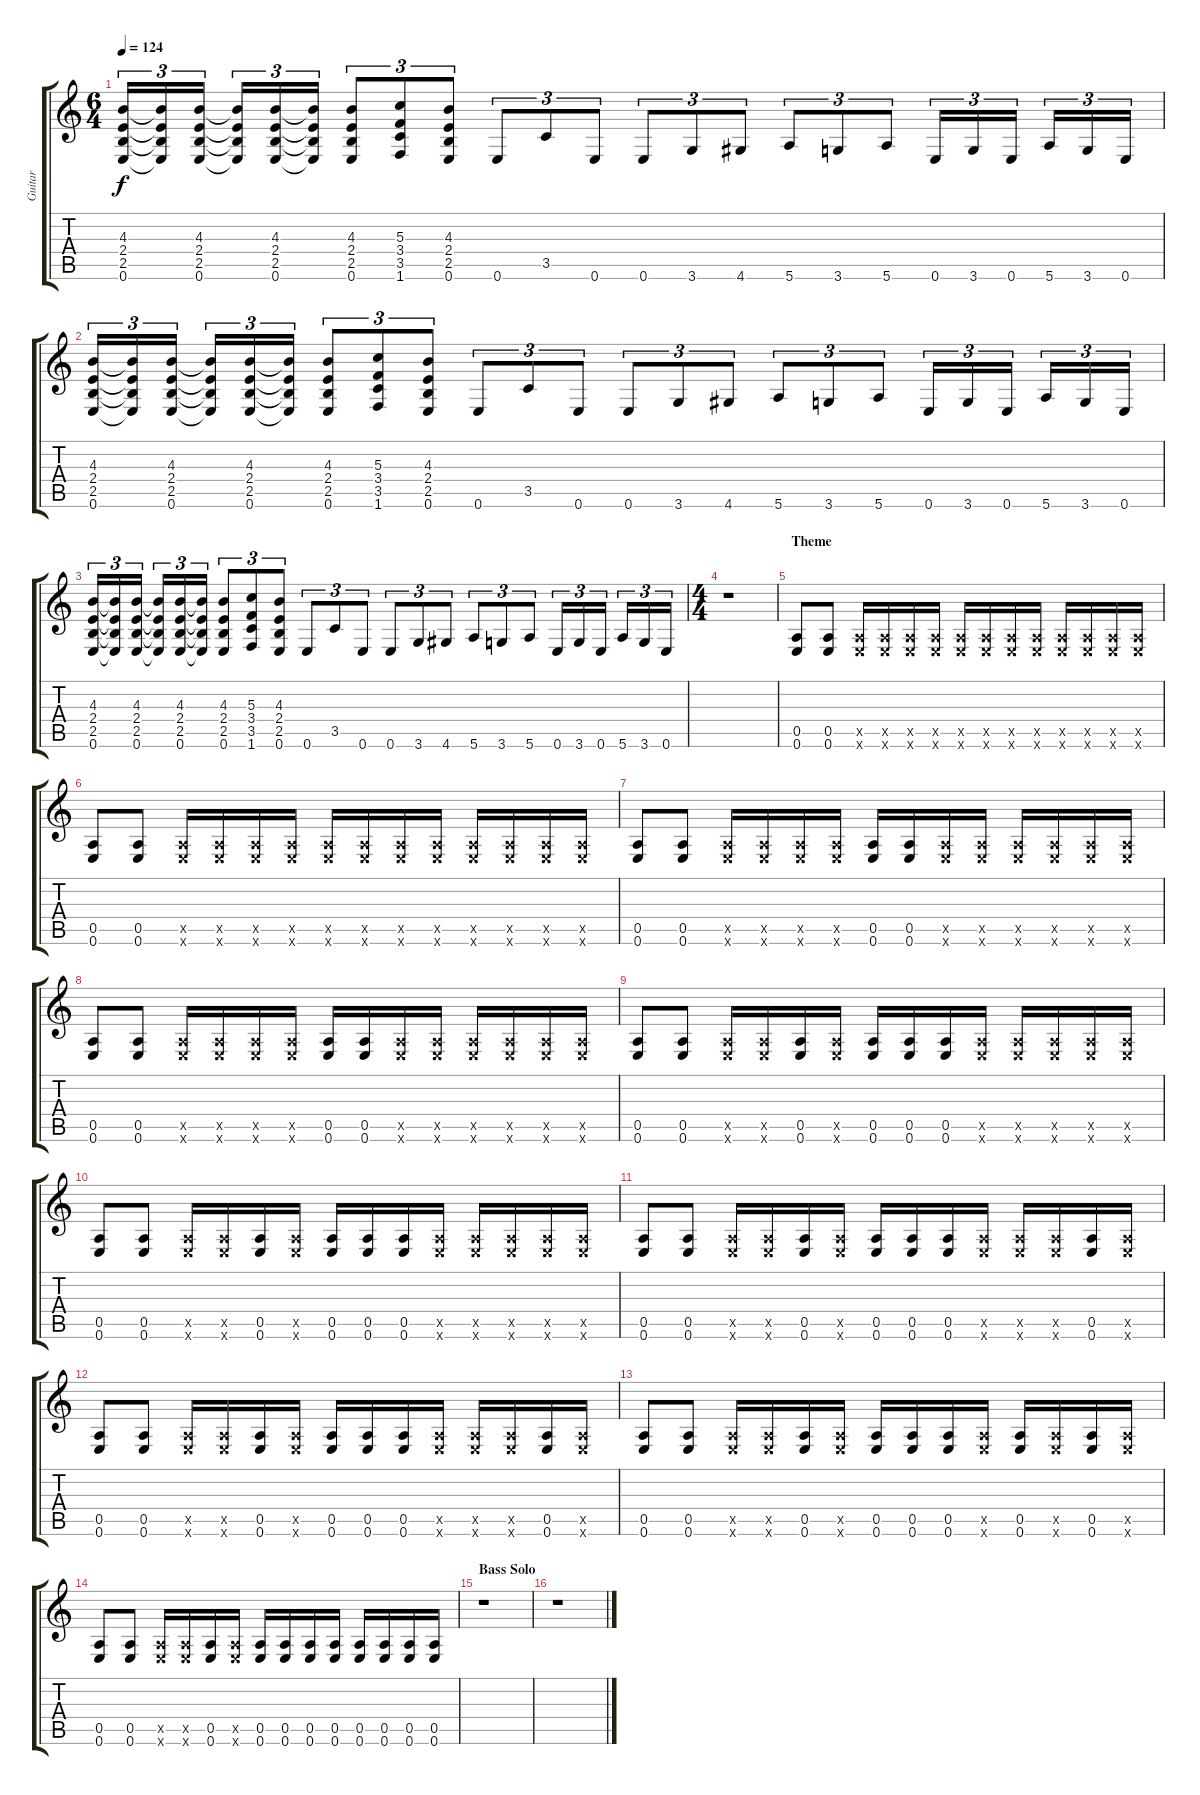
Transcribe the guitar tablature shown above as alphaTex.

\track ("Guitar" "Guitar") {instrument distortionguitar}
\staff {score tabs}
\tuning (E4 B3 G3 D3 A2 E2) {hide}
\ts (6 4)
\tempo 124
\clef g2
\ks c
(4.3 2.4 2.5 0.6).16{tu (3 2) dy f} (4.3{t} 2.4{t} 2.5{t} 0.6{t}).16{tu (3 2)} (4.3 2.4 2.5 0.6).16{tu (3 2)} (4.3{t} 2.4{t} 2.5{t} 0.6{t}).16{tu (3 2)} (4.3 2.4 2.5 0.6).16{tu (3 2)} (4.3{t} 2.4{t} 2.5{t} 0.6{t}).16{tu (3 2)} (4.3 2.4 2.5 0.6).8{tu (3 2)} (5.3 3.4 3.5 1.6).8{tu (3 2)} (4.3 2.4 2.5 0.6).8{tu (3 2)} 0.6.8{tu (3 2)} 3.5.8{tu (3 2)} 0.6.8{tu (3 2)} 0.6.8{tu (3 2)} 3.6.8{tu (3 2)} 4.6.8{tu (3 2)} 5.6.8{tu (3 2)} 3.6.8{tu (3 2)} 5.6.8{tu (3 2)} 0.6.16{tu (3 2)} 3.6.16{tu (3 2)} 0.6.16{tu (3 2)} 5.6.16{tu (3 2)} 3.6.16{tu (3 2)} 0.6.16{tu (3 2)} |
(4.3 2.4 2.5 0.6).16{tu (3 2)} (4.3{t} 2.4{t} 2.5{t} 0.6{t}).16{tu (3 2)} (4.3 2.4 2.5 0.6).16{tu (3 2)} (4.3{t} 2.4{t} 2.5{t} 0.6{t}).16{tu (3 2)} (4.3 2.4 2.5 0.6).16{tu (3 2)} (4.3{t} 2.4{t} 2.5{t} 0.6{t}).16{tu (3 2)} (4.3 2.4 2.5 0.6).8{tu (3 2)} (5.3 3.4 3.5 1.6).8{tu (3 2)} (4.3 2.4 2.5 0.6).8{tu (3 2)} 0.6.8{tu (3 2)} 3.5.8{tu (3 2)} 0.6.8{tu (3 2)} 0.6.8{tu (3 2)} 3.6.8{tu (3 2)} 4.6.8{tu (3 2)} 5.6.8{tu (3 2)} 3.6.8{tu (3 2)} 5.6.8{tu (3 2)} 0.6.16{tu (3 2)} 3.6.16{tu (3 2)} 0.6.16{tu (3 2)} 5.6.16{tu (3 2)} 3.6.16{tu (3 2)} 0.6.16{tu (3 2)} |
(4.3 2.4 2.5 0.6).16{tu (3 2)} (4.3{t} 2.4{t} 2.5{t} 0.6{t}).16{tu (3 2)} (4.3 2.4 2.5 0.6).16{tu (3 2)} (4.3{t} 2.4{t} 2.5{t} 0.6{t}).16{tu (3 2)} (4.3 2.4 2.5 0.6).16{tu (3 2)} (4.3{t} 2.4{t} 2.5{t} 0.6{t}).16{tu (3 2)} (4.3 2.4 2.5 0.6).8{tu (3 2)} (5.3 3.4 3.5 1.6).8{tu (3 2)} (4.3 2.4 2.5 0.6).8{tu (3 2)} 0.6.8{tu (3 2)} 3.5.8{tu (3 2)} 0.6.8{tu (3 2)} 0.6.8{tu (3 2)} 3.6.8{tu (3 2)} 4.6.8{tu (3 2)} 5.6.8{tu (3 2)} 3.6.8{tu (3 2)} 5.6.8{tu (3 2)} 0.6.16{tu (3 2)} 3.6.16{tu (3 2)} 0.6.16{tu (3 2)} 5.6.16{tu (3 2)} 3.6.16{tu (3 2)} 0.6.16{tu (3 2)} |
\ts (4 4)
r.1 |
\section ("" "Theme")
(0.5 0.6).8 (0.5 0.6).8 (0.5{x} 0.6{x}).16 (0.5{x} 0.6{x}).16 (0.5{x} 0.6{x}).16 (0.5{x} 0.6{x}).16 (0.5{x} 0.6{x}).16 (0.5{x} 0.6{x}).16 (0.5{x} 0.6{x}).16 (0.5{x} 0.6{x}).16 (0.5{x} 0.6{x}).16 (0.5{x} 0.6{x}).16 (0.5{x} 0.6{x}).16 (0.5{x} 0.6{x}).16 |
(0.5 0.6).8 (0.5 0.6).8 (0.5{x} 0.6{x}).16 (0.5{x} 0.6{x}).16 (0.5{x} 0.6{x}).16 (0.5{x} 0.6{x}).16 (0.5{x} 0.6{x}).16 (0.5{x} 0.6{x}).16 (0.5{x} 0.6{x}).16 (0.5{x} 0.6{x}).16 (0.5{x} 0.6{x}).16 (0.5{x} 0.6{x}).16 (0.5{x} 0.6{x}).16 (0.5{x} 0.6{x}).16 |
(0.5 0.6).8 (0.5 0.6).8 (0.5{x} 0.6{x}).16 (0.5{x} 0.6{x}).16 (0.5{x} 0.6{x}).16 (0.5{x} 0.6{x}).16 (0.5 0.6).16 (0.5 0.6).16 (0.5{x} 0.6{x}).16 (0.5{x} 0.6{x}).16 (0.5{x} 0.6{x}).16 (0.5{x} 0.6{x}).16 (0.5{x} 0.6{x}).16 (0.5{x} 0.6{x}).16 |
(0.5 0.6).8 (0.5 0.6).8 (0.5{x} 0.6{x}).16 (0.5{x} 0.6{x}).16 (0.5{x} 0.6{x}).16 (0.5{x} 0.6{x}).16 (0.5 0.6).16 (0.5 0.6).16 (0.5{x} 0.6{x}).16 (0.5{x} 0.6{x}).16 (0.5{x} 0.6{x}).16 (0.5{x} 0.6{x}).16 (0.5{x} 0.6{x}).16 (0.5{x} 0.6{x}).16 |
(0.5 0.6).8 (0.5 0.6).8 (0.5{x} 0.6{x}).16 (0.5{x} 0.6{x}).16 (0.5 0.6).16 (0.5{x} 0.6{x}).16 (0.5 0.6).16 (0.5 0.6).16 (0.5 0.6).16 (0.5{x} 0.6{x}).16 (0.5{x} 0.6{x}).16 (0.5{x} 0.6{x}).16 (0.5{x} 0.6{x}).16 (0.5{x} 0.6{x}).16 |
(0.5 0.6).8 (0.5 0.6).8 (0.5{x} 0.6{x}).16 (0.5{x} 0.6{x}).16 (0.5 0.6).16 (0.5{x} 0.6{x}).16 (0.5 0.6).16 (0.5 0.6).16 (0.5 0.6).16 (0.5{x} 0.6{x}).16 (0.5{x} 0.6{x}).16 (0.5{x} 0.6{x}).16 (0.5{x} 0.6{x}).16 (0.5{x} 0.6{x}).16 |
(0.5 0.6).8 (0.5 0.6).8 (0.5{x} 0.6{x}).16 (0.5{x} 0.6{x}).16 (0.5 0.6).16 (0.5{x} 0.6{x}).16 (0.5 0.6).16 (0.5 0.6).16 (0.5 0.6).16 (0.5{x} 0.6{x}).16 (0.5{x} 0.6{x}).16 (0.5{x} 0.6{x}).16 (0.5 0.6).16 (0.5{x} 0.6{x}).16 |
(0.5 0.6).8 (0.5 0.6).8 (0.5{x} 0.6{x}).16 (0.5{x} 0.6{x}).16 (0.5 0.6).16 (0.5{x} 0.6{x}).16 (0.5 0.6).16 (0.5 0.6).16 (0.5 0.6).16 (0.5{x} 0.6{x}).16 (0.5{x} 0.6{x}).16 (0.5{x} 0.6{x}).16 (0.5 0.6).16 (0.5{x} 0.6{x}).16 |
(0.5 0.6).8 (0.5 0.6).8 (0.5{x} 0.6{x}).16 (0.5{x} 0.6{x}).16 (0.5 0.6).16 (0.5{x} 0.6{x}).16 (0.5 0.6).16 (0.5 0.6).16 (0.5 0.6).16 (0.5{x} 0.6{x}).16 (0.5 0.6).16 (0.5{x} 0.6{x}).16 (0.5 0.6).16 (0.5{x} 0.6{x}).16 |
(0.5 0.6).8 (0.5 0.6).8 (0.5{x} 0.6{x}).16 (0.5{x} 0.6{x}).16 (0.5 0.6).16 (0.5{x} 0.6{x}).16 (0.5 0.6).16 (0.5 0.6).16 (0.5 0.6).16 (0.5 0.6).16 (0.5 0.6).16 (0.5 0.6).16 (0.5 0.6).16 (0.5 0.6).16 |
\section ("" "Bass Solo")
r.1 |
r.1
